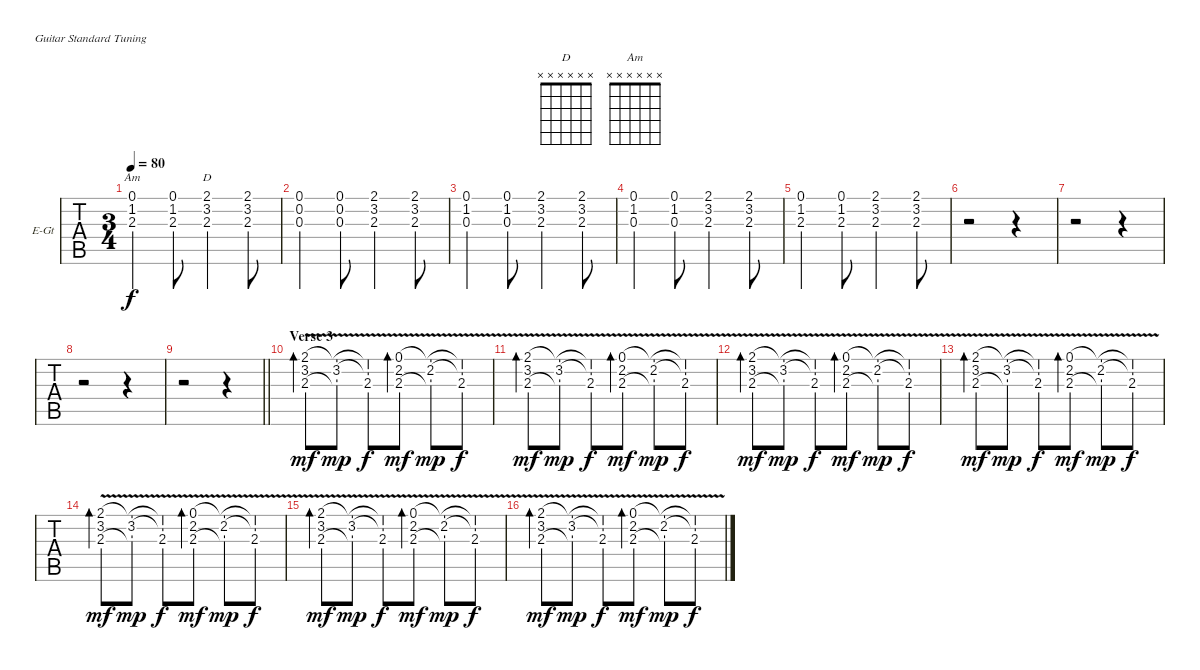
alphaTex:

\bracketExtendMode groupsimilarinstruments
\firstSystemTrackNameOrientation horizontal
\otherSystemsTrackNameOrientation horizontal
\track ("Guitar" "E-Gt") {instrument electricguitarclean}
\staff {tabs}
\tuning (E4 B3 G3 D3 A2 E2)
\chord ("D" x x x x x x)
\chord ("Am" x x x x x x)
\ts (3 4)
\tempo 80
\clef g2
\ks c
(0.1 1.2 2.3).4{ch "Am" dy f} (0.1 1.2 2.3).8 (2.1 3.2 2.3).4{ch "D"} (2.1 3.2 2.3).8 |
(0.1 0.2 0.3).4 (0.1 0.2 0.3).8 (2.1 3.2 2.3).4 (2.1 3.2 2.3).8 |
(0.1 1.2 0.3).4 (0.1 1.2 0.3).8 (2.1 3.2 2.3).4 (2.1 3.2 2.3).8 |
(0.1 1.2 0.3).4 (0.1 1.2 0.3).8 (2.1 3.2 2.3).4 (2.1 3.2 2.3).8 |
(0.1 1.2 2.3).4 (0.1 1.2 2.3).8 (2.1 3.2 2.3).4 (2.1 3.2 2.3).8 |
r.2 r.4 |
r.2 r.4 |
r.2 r.4 |
\barLineRight lightlight
r.2 r.4 |
\section ("" "Verse 3")
(2.1{v} 3.2 2.3).8{bd 60 dy mf} (3.2{v} 2.3{t} 2.1{v t}).8{dy mp} (2.1{v t} 3.2{v t} 2.3{v}).8{dy f} (0.1{v} 2.2 2.3).8{bd 60 dy mf} (2.2{v} 2.3{t} 0.1{v t}).8{dy mp} (0.1{v t} 2.2{v t} 2.3{v}).8{dy f} |
(2.1{v} 3.2 2.3).8{bd 60 dy mf} (3.2{v} 2.3{t} 2.1{v t}).8{dy mp} (2.1{v t} 3.2{v t} 2.3{v}).8{dy f} (0.1{v} 2.2 2.3).8{bd 60 dy mf} (2.2{v} 2.3{t} 0.1{v t}).8{dy mp} (0.1{v t} 2.2{v t} 2.3{v}).8{dy f} |
(2.1{v} 3.2 2.3).8{bd 60 dy mf} (3.2{v} 2.3{t} 2.1{v t}).8{dy mp} (2.1{v t} 3.2{v t} 2.3{v}).8{dy f} (0.1{v} 2.2 2.3).8{bd 60 dy mf} (2.2{v} 2.3{t} 0.1{v t}).8{dy mp} (0.1{v t} 2.2{v t} 2.3{v}).8{dy f} |
(2.1{v} 3.2 2.3).8{bd 60 dy mf} (3.2{v} 2.3{t} 2.1{v t}).8{dy mp} (2.1{v t} 3.2{v t} 2.3{v}).8{dy f} (0.1{v} 2.2 2.3).8{bd 60 dy mf} (2.2{v} 2.3{t} 0.1{v t}).8{dy mp} (0.1{v t} 2.2{v t} 2.3{v}).8{dy f} |
(2.1{v} 3.2 2.3).8{bd 60 dy mf} (3.2{v} 2.3{t} 2.1{v t}).8{dy mp} (2.1{v t} 3.2{v t} 2.3{v}).8{dy f} (0.1{v} 2.2 2.3).8{bd 60 dy mf} (2.2{v} 2.3{t} 0.1{v t}).8{dy mp} (0.1{v t} 2.2{v t} 2.3{v}).8{dy f} |
(2.1{v} 3.2 2.3).8{bd 60 dy mf} (3.2{v} 2.3{t} 2.1{v t}).8{dy mp} (2.1{v t} 3.2{v t} 2.3{v}).8{dy f} (0.1{v} 2.2 2.3).8{bd 60 dy mf} (2.2{v} 2.3{t} 0.1{v t}).8{dy mp} (0.1{v t} 2.2{v t} 2.3{v}).8{dy f} |
(2.1{v} 3.2 2.3).8{bd 60 dy mf} (3.2{v} 2.3{t} 2.1{v t}).8{dy mp} (2.1{v t} 3.2{v t} 2.3{v}).8{dy f} (0.1{v} 2.2 2.3).8{bd 60 dy mf} (2.2{v} 2.3{t} 0.1{v t}).8{dy mp} (0.1{v t} 2.2{v t} 2.3{v}).8{dy f}
